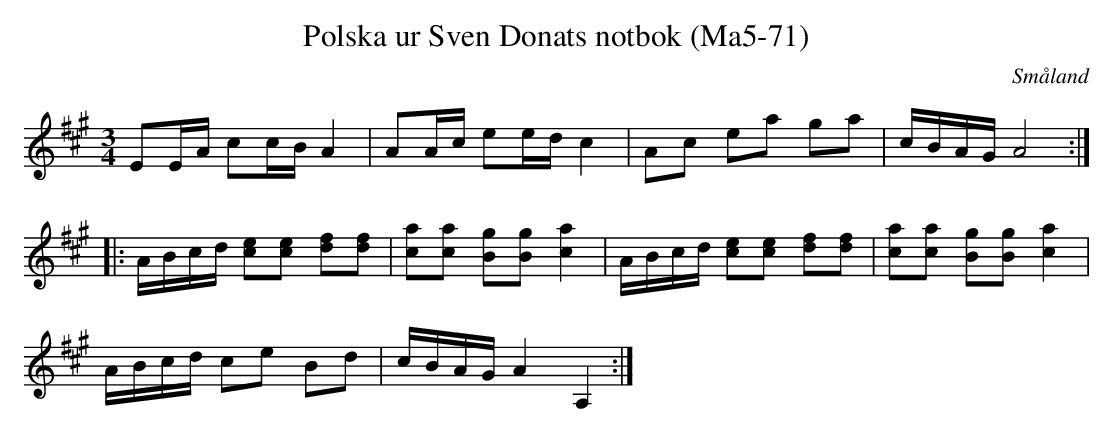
X:1
T:Polska ur Sven Donats notbok (Ma5-71)
O:Småland
M:3/4
L:1/8
K:A
EE/A/ cc/B/ A2|AA/c/ ee/d/ c2|Ac ea ga|c/B/A/G/ A4:|
|:A/B/c/d/ [ce][ce] [df][df]|[ca][ca] [Bg][Bg] [ca]2|A/B/c/d/ [ce][ce] [df][df]|[ca][ca] [Bg][Bg] [ca]2|
A/B/c/d/ ce Bd|c/B/A/G/ A2 A,2:|
